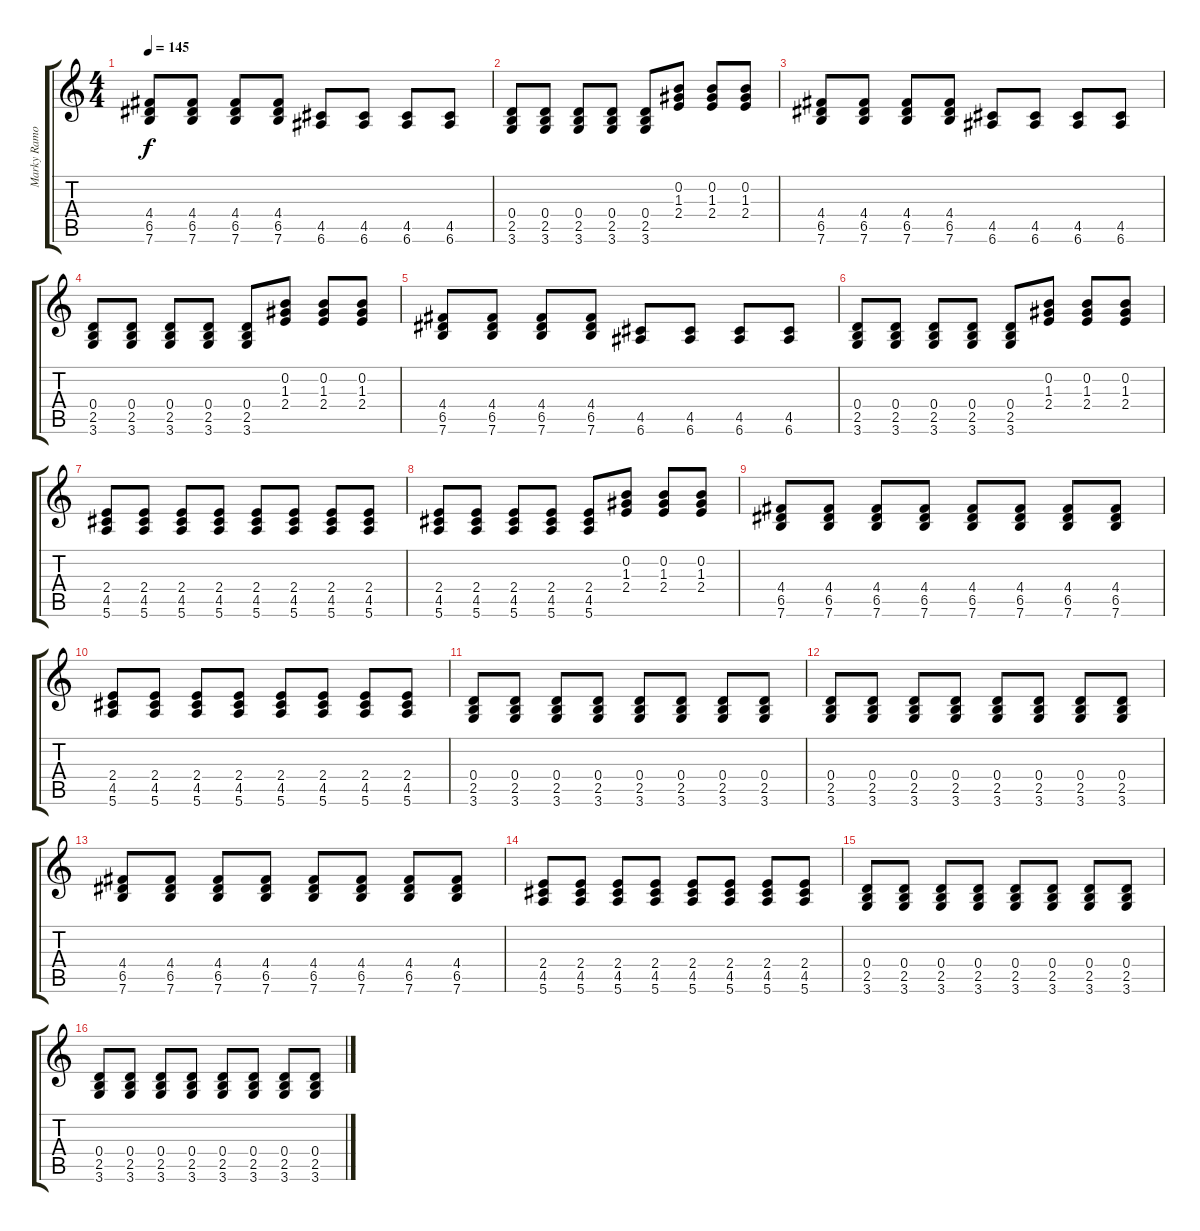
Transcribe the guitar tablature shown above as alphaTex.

\track ("Marky Ramone" "Marky Ramo") {instrument distortionguitar}
\staff {score tabs}
\tuning (E4 B3 G3 D3 A2 E2) {hide}
\ts (4 4)
\tempo 145
\clef g2
\ks c
(4.4 6.5 7.6).8{dy f} (4.4 6.5 7.6).8 (4.4 6.5 7.6).8 (4.4 6.5 7.6).8 (4.5 6.6).8 (4.5 6.6).8 (4.5 6.6).8 (4.5 6.6).8 |
(0.4 2.5 3.6).8 (0.4 2.5 3.6).8 (0.4 2.5 3.6).8 (0.4 2.5 3.6).8 (0.4 2.5 3.6).8 (0.2 1.3 2.4).8 (0.2 1.3 2.4).8 (0.2 1.3 2.4).8 |
(4.4 6.5 7.6).8 (4.4 6.5 7.6).8 (4.4 6.5 7.6).8 (4.4 6.5 7.6).8 (4.5 6.6).8 (4.5 6.6).8 (4.5 6.6).8 (4.5 6.6).8 |
(0.4 2.5 3.6).8 (0.4 2.5 3.6).8 (0.4 2.5 3.6).8 (0.4 2.5 3.6).8 (0.4 2.5 3.6).8 (0.2 1.3 2.4).8 (0.2 1.3 2.4).8 (0.2 1.3 2.4).8 |
(4.4 6.5 7.6).8 (4.4 6.5 7.6).8 (4.4 6.5 7.6).8 (4.4 6.5 7.6).8 (4.5 6.6).8 (4.5 6.6).8 (4.5 6.6).8 (4.5 6.6).8 |
(0.4 2.5 3.6).8 (0.4 2.5 3.6).8 (0.4 2.5 3.6).8 (0.4 2.5 3.6).8 (0.4 2.5 3.6).8 (0.2 1.3 2.4).8 (0.2 1.3 2.4).8 (0.2 1.3 2.4).8 |
(2.4 4.5 5.6).8 (2.4 4.5 5.6).8 (2.4 4.5 5.6).8 (2.4 4.5 5.6).8 (2.4 4.5 5.6).8 (2.4 4.5 5.6).8 (2.4 4.5 5.6).8 (2.4 4.5 5.6).8 |
(2.4 4.5 5.6).8 (2.4 4.5 5.6).8 (2.4 4.5 5.6).8 (2.4 4.5 5.6).8 (2.4 4.5 5.6).8 (0.2 1.3 2.4).8 (0.2 1.3 2.4).8 (0.2 1.3 2.4).8 |
(4.4 6.5 7.6).8 (4.4 6.5 7.6).8 (4.4 6.5 7.6).8 (4.4 6.5 7.6).8 (4.4 6.5 7.6).8 (4.4 6.5 7.6).8 (4.4 6.5 7.6).8 (4.4 6.5 7.6).8 |
(2.4 4.5 5.6).8 (2.4 4.5 5.6).8 (2.4 4.5 5.6).8 (2.4 4.5 5.6).8 (2.4 4.5 5.6).8 (2.4 4.5 5.6).8 (2.4 4.5 5.6).8 (2.4 4.5 5.6).8 |
(0.4 2.5 3.6).8 (0.4 2.5 3.6).8 (0.4 2.5 3.6).8 (0.4 2.5 3.6).8 (0.4 2.5 3.6).8 (0.4 2.5 3.6).8 (0.4 2.5 3.6).8 (0.4 2.5 3.6).8 |
(0.4 2.5 3.6).8 (0.4 2.5 3.6).8 (0.4 2.5 3.6).8 (0.4 2.5 3.6).8 (0.4 2.5 3.6).8 (0.4 2.5 3.6).8 (0.4 2.5 3.6).8 (0.4 2.5 3.6).8 |
(4.4 6.5 7.6).8 (4.4 6.5 7.6).8 (4.4 6.5 7.6).8 (4.4 6.5 7.6).8 (4.4 6.5 7.6).8 (4.4 6.5 7.6).8 (4.4 6.5 7.6).8 (4.4 6.5 7.6).8 |
(2.4 4.5 5.6).8 (2.4 4.5 5.6).8 (2.4 4.5 5.6).8 (2.4 4.5 5.6).8 (2.4 4.5 5.6).8 (2.4 4.5 5.6).8 (2.4 4.5 5.6).8 (2.4 4.5 5.6).8 |
(0.4 2.5 3.6).8 (0.4 2.5 3.6).8 (0.4 2.5 3.6).8 (0.4 2.5 3.6).8 (0.4 2.5 3.6).8 (0.4 2.5 3.6).8 (0.4 2.5 3.6).8 (0.4 2.5 3.6).8 |
(0.4 2.5 3.6).8 (0.4 2.5 3.6).8 (0.4 2.5 3.6).8 (0.4 2.5 3.6).8 (0.4 2.5 3.6).8 (0.4 2.5 3.6).8 (0.4 2.5 3.6).8 (0.4 2.5 3.6).8
